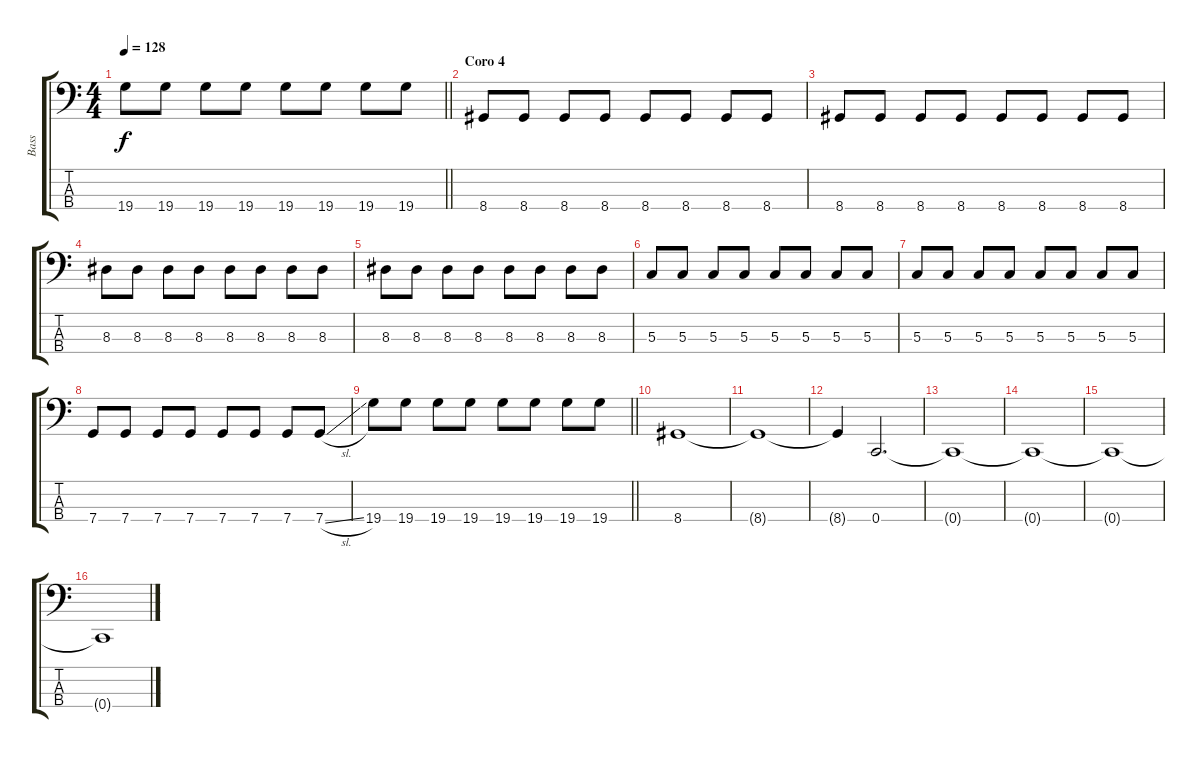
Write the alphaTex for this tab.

\track ("Bass" "Bass") {instrument slapbass2}
\staff {score tabs}
\tuning (F2 C2 G1 C1) {hide}
\ts (4 4)
\tempo 128
\clef f4
\barLineRight lightlight
\ks c
19.4.8{dy f} 19.4.8 19.4.8 19.4.8 19.4.8 19.4.8 19.4.8 19.4.8 |
\section ("" "Coro 4")
8.4.8 8.4.8 8.4.8 8.4.8 8.4.8 8.4.8 8.4.8 8.4.8 |
8.4.8 8.4.8 8.4.8 8.4.8 8.4.8 8.4.8 8.4.8 8.4.8 |
8.3.8 8.3.8 8.3.8 8.3.8 8.3.8 8.3.8 8.3.8 8.3.8 |
8.3.8 8.3.8 8.3.8 8.3.8 8.3.8 8.3.8 8.3.8 8.3.8 |
5.3.8 5.3.8 5.3.8 5.3.8 5.3.8 5.3.8 5.3.8 5.3.8 |
5.3.8 5.3.8 5.3.8 5.3.8 5.3.8 5.3.8 5.3.8 5.3.8 |
7.4.8 7.4.8 7.4.8 7.4.8 7.4.8 7.4.8 7.4.8 7.4{sl}.8 |
\barLineRight lightlight
19.4.8 19.4.8 19.4.8 19.4.8 19.4.8 19.4.8 19.4.8 19.4.8 |
\section ("" "")
8.4.1 |
8.4{t}.1 |
8.4{t}.4 0.4.2{d} |
0.4{t}.1 |
0.4{t}.1 |
0.4{t}.1 |
0.4{t}.1
